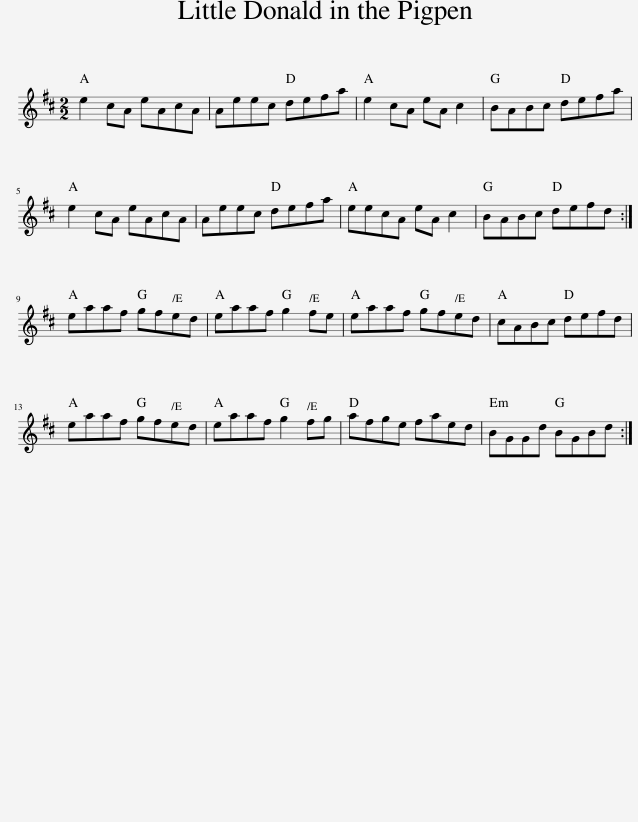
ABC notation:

X:1
L:1/8
M:2/2
I:linebreak $
K:D
V:1 treble
V:1
 e2 cA eAcA | Aeec defa | e2 cA eA c2 | BABc defa |$ e2 cA eAcA | %5
 Aeec defa | eecA eA c2 | BABc defd :|$ eaaf gfed | eaaf g2 fe | %10
 eaaf gfed | cABc defd |$ eaaf gfed | eaaf g2 fg | afge faed | %15
 BGGd BGBd :| %16
